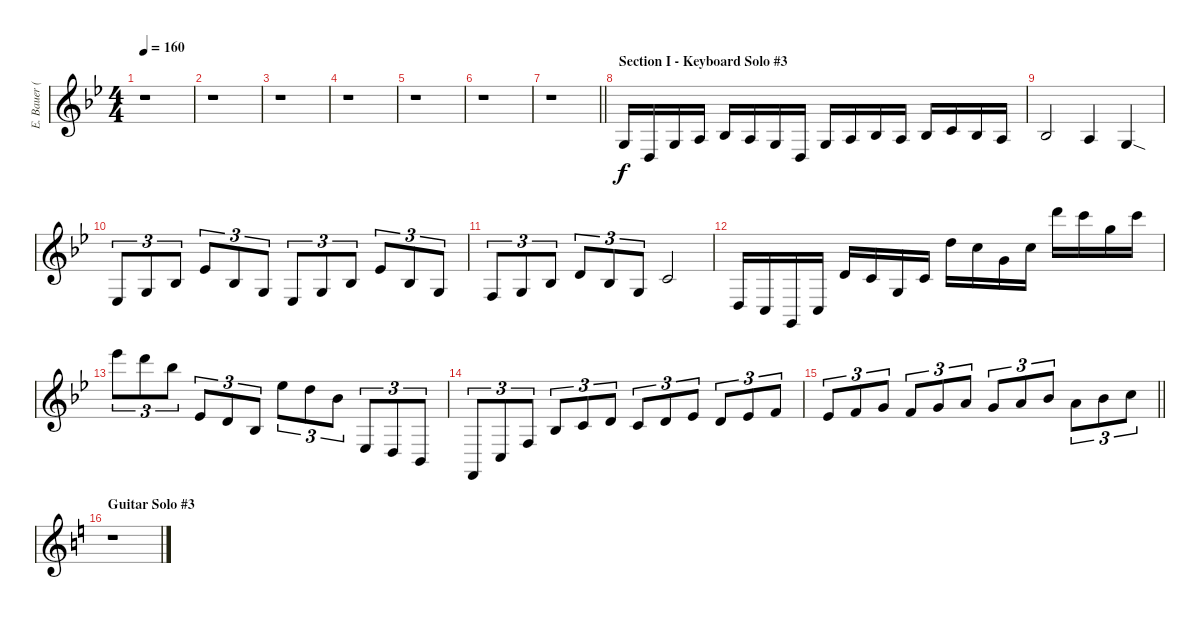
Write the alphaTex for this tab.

\track ("E. Bauer (Keyboard)" "E. Bauer (") {instrument sitar}
\staff {score}
\tuning (E4 B3 G3 D3 A2 E2) {hide}
\ts (4 4)
\tempo 160
\clef g2
\ks gminor
r.1{dy f} |
r.1 |
r.1 |
r.1 |
r.1 |
r.1 |
\barLineRight lightlight
r.1 |
\section ("" "Section I - Keyboard Solo #3")
0.3.16 0.4.16 0.3.16 2.3.16 3.3.16 2.3.16 0.3.16 0.4.16 0.3.16 2.3.16 3.3.16 2.3.16 3.3.16 5.3.16 3.3.16 2.3.16 |
3.3.2 2.3.4 5.4{sod}.4 |
6.5.8{tu (3 2)} 5.4.8{tu (3 2)} 3.3.8{tu (3 2)} 4.2.8{tu (3 2)} 3.3.8{tu (3 2)} 5.4.8{tu (3 2)} 6.5.8{tu (3 2)} 5.4.8{tu (3 2)} 3.3.8{tu (3 2)} 4.2.8{tu (3 2)} 3.3.8{tu (3 2)} 5.4.8{tu (3 2)} |
3.4.8{tu (3 2)} 5.4.8{tu (3 2)} 3.3.8{tu (3 2)} 7.3.8{tu (3 2)} 3.3.8{tu (3 2)} 5.4.8{tu (3 2)} 5.3{be (custom 0 0 15 4 26 4 31 0 60 0)}.2 |
5.5.16 8.6.16 3.6.16 8.6.16 7.3.16 5.3.16 5.4.16 5.3.16 15.2.16 13.2.16 12.3.16 13.2.16 22.1.16 20.1.16 20.2.16 20.1.16 |
23.1.8{tu (3 2)} 22.1.8{tu (3 2)} 18.1.8{tu (3 2)} 4.2.8{tu (3 2)} 3.2.8{tu (3 2)} 3.3.8{tu (3 2)} 11.1.8{tu (3 2)} 10.1.8{tu (3 2)} 6.1.8{tu (3 2)} 1.4.8{tu (3 2)} 0.4.8{tu (3 2)} 1.5.8{tu (3 2)} |
1.6.8{tu (3 2)} 3.5.8{tu (3 2)} 3.4.8{tu (3 2)} 3.3.8{tu (3 2)} 5.3.8{tu (3 2)} 7.3.8{tu (3 2)} 5.3.8{tu (3 2)} 7.3.8{tu (3 2)} 4.2.8{tu (3 2)} 3.2.8{tu (3 2)} 8.3.8{tu (3 2)} 6.2.8{tu (3 2)} |
\barLineRight lightlight
8.3.8{tu (3 2)} 10.3.8{tu (3 2)} 12.3.8{tu (3 2)} 10.3.8{tu (3 2)} 12.3.8{tu (3 2)} 14.3.8{tu (3 2)} 12.3.8{tu (3 2)} 14.3.8{tu (3 2)} 15.3.8{tu (3 2)} 14.3.8{tu (3 2)} 15.3.8{tu (3 2)} 17.3.8{tu (3 2)} |
\section ("" "Guitar Solo #3")
\ks aminor
r.1
